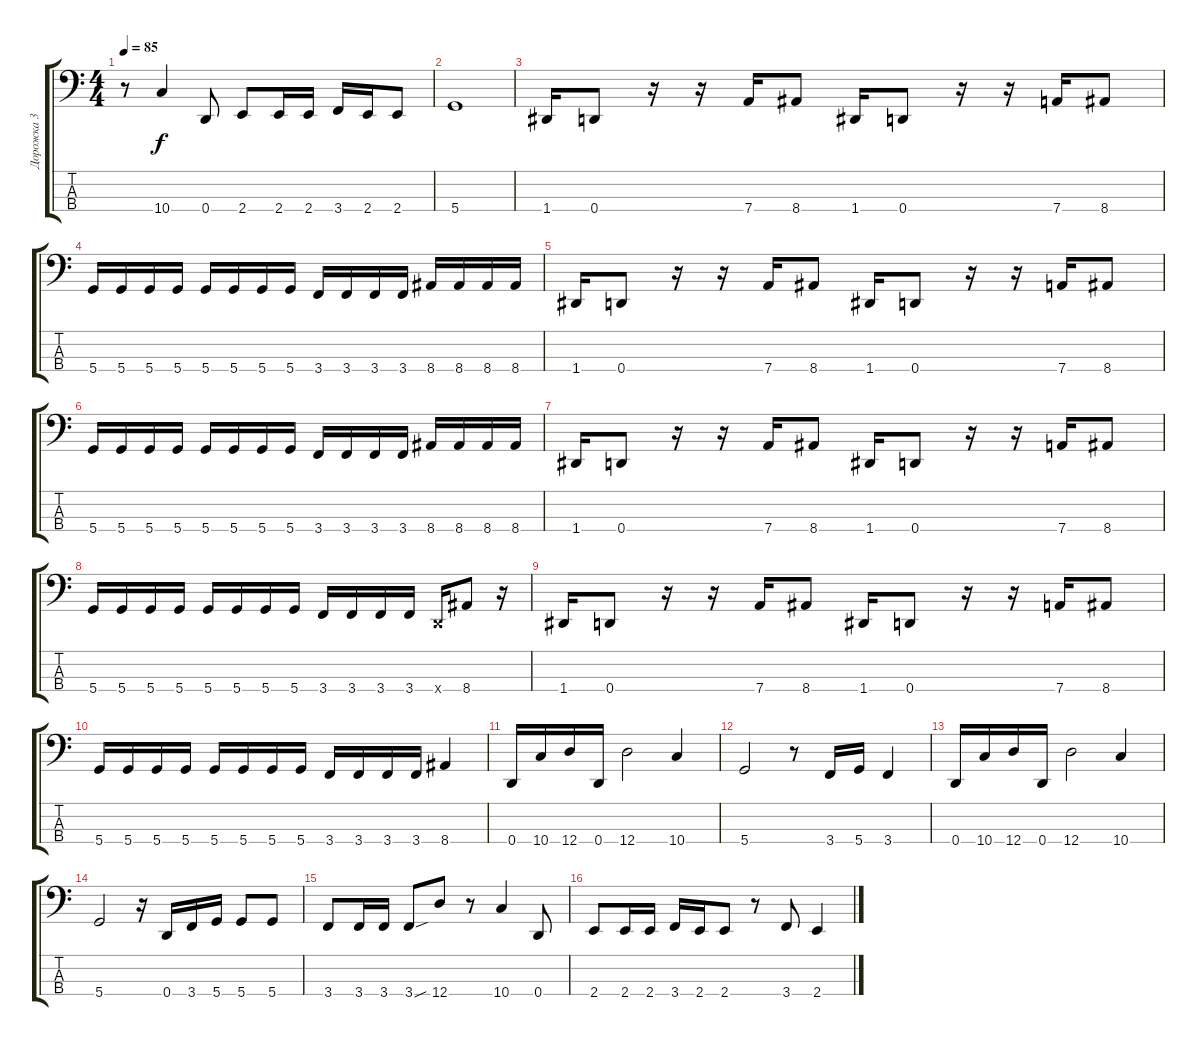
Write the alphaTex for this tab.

\track ("Дорожка 3" "Дорожка 3") {instrument electricbassfinger}
\staff {score tabs}
\tuning (G2 D2 A1 D1) {hide}
\ts (4 4)
\tempo 85
\clef f4
\ks c
r.8{dy f} 10.4.4 0.4.8 2.4.8 2.4.16 2.4.16 3.4.16 2.4.16 2.4.8 |
5.4.1 |
1.4.16 0.4.8 r.16 r.16 7.4.16 8.4.8 1.4.16 0.4.8 r.16 r.16 7.4.16 8.4.8 |
5.4.16 5.4.16 5.4.16 5.4.16 5.4.16 5.4.16 5.4.16 5.4.16 3.4.16 3.4.16 3.4.16 3.4.16 8.4.16 8.4.16 8.4.16 8.4.16 |
1.4.16 0.4.8 r.16 r.16 7.4.16 8.4.8 1.4.16 0.4.8 r.16 r.16 7.4.16 8.4.8 |
5.4.16 5.4.16 5.4.16 5.4.16 5.4.16 5.4.16 5.4.16 5.4.16 3.4.16 3.4.16 3.4.16 3.4.16 8.4.16 8.4.16 8.4.16 8.4.16 |
1.4.16 0.4.8 r.16 r.16 7.4.16 8.4.8 1.4.16 0.4.8 r.16 r.16 7.4.16 8.4.8 |
5.4.16 5.4.16 5.4.16 5.4.16 5.4.16 5.4.16 5.4.16 5.4.16 3.4.16 3.4.16 3.4.16 3.4.16 0.4{x}.16 8.4.8 r.16 |
1.4.16 0.4.8 r.16 r.16 7.4.16 8.4.8 1.4.16 0.4.8 r.16 r.16 7.4.16 8.4.8 |
5.4.16 5.4.16 5.4.16 5.4.16 5.4.16 5.4.16 5.4.16 5.4.16 3.4.16 3.4.16 3.4.16 3.4.16 8.4.4 |
0.4.16 10.4.16 12.4.16 0.4.16 12.4.2 10.4.4 |
5.4.2 r.8 3.4.16 5.4.16 3.4.4 |
0.4.16 10.4.16 12.4.16 0.4.16 12.4.2 10.4.4 |
5.4.2 r.16 0.4.16 3.4.16 5.4.16 5.4.8 5.4.8 |
3.4.8 3.4.16 3.4.16 3.4{sou}.8 12.4.8 r.8 10.4.4 0.4.8 |
2.4.8 2.4.16 2.4.16 3.4.16 2.4.16 2.4.8 r.8 3.4.8 2.4.4
